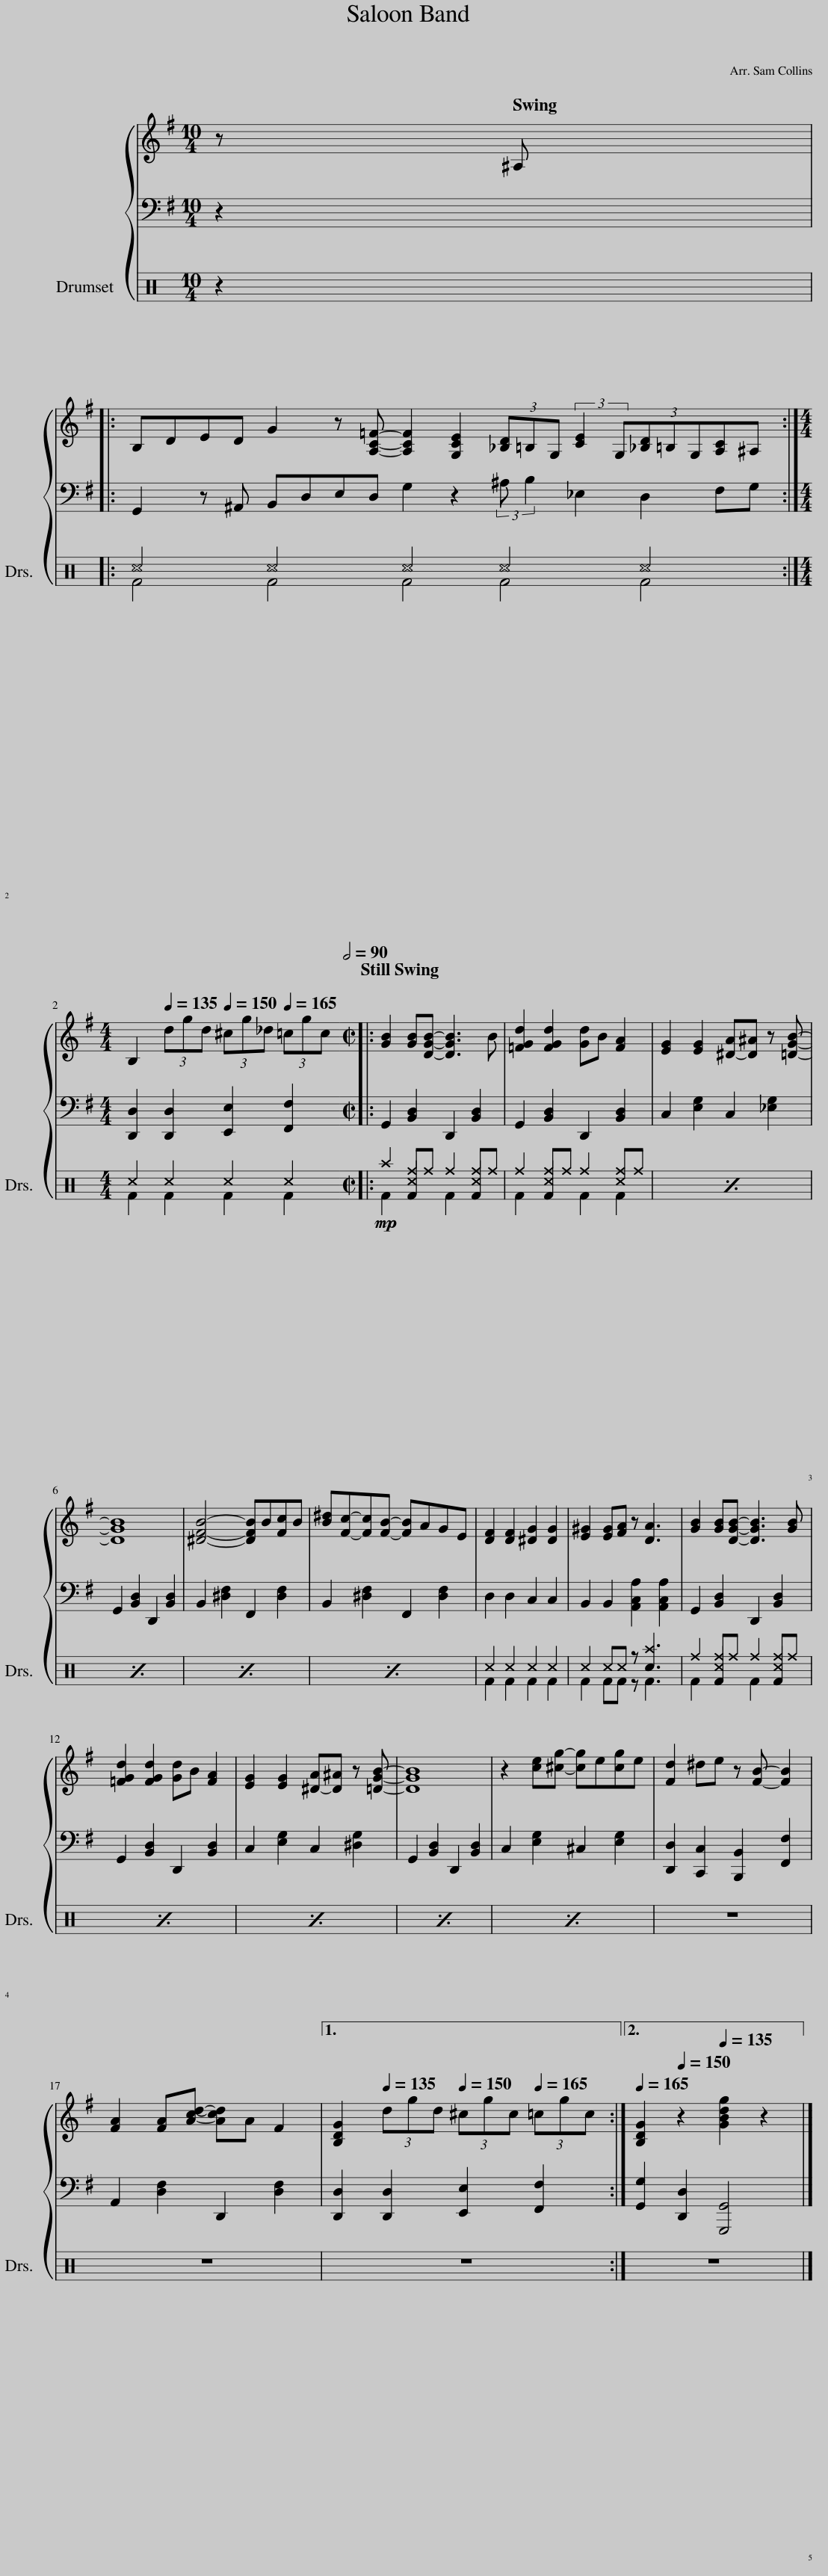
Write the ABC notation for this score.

X:1
%%score { { 1 | 2 } ( 3 4 ) }
L:1/8
M:10/4
I:linebreak $
K:G
V:1 treble
V:2 bass
V:3 perc
K:none
V:4 perc
K:none
V:1
 z ^A, |:$ B,DED G2 z [A,C=F]- [A,CF]2 [G,CE]2 (3[_B,D]=B,G, (3:2:2[CE]2 G,(3[_B,D]=B,G,[A,C]^A, :|$[M:4/4] B,2[Q:1/4=135] (3dgd[Q:1/4=150] (3^cg_d[Q:1/4=165] (3=cgc |:[M:2/2][Q:1/2=90] [GB]2 [GB][DGB]- [DGB]3 B | [=FGd]2 [FGd]2 [Gd]B [FA]2 | %5
 [EG]2 [EG]2 [^D-A][D^A] z [=DGB]- |$ [DGB]8 | [^DFB]4- [DFB]B[Fc]B | [B^d][Fc]-[Fc][FB]- [FB]AGE | [DF]2 [DF]2 [^DG]2 [DG]2 | %10
 [E^G]2 [EG][FA] z [DA]3 | [GB]2 [GB][DGB]- [DGB]3 [GB] |$ [=FGd]2 [FGd]2 [Gd]B [FA]2 | [EG]2 [EG]2 [^D-A][D^A] z [=DGB]- | [DGB]8 | %15
 z2 [ce][^cg]- [cg]e[cg]e | [Fd]2 ^de z [FB]- [FB]2 |$ [FA]2 [FA][Acd]- [Acd]A F2 |1 [B,DG]2[Q:1/4=135] (3dgd[Q:1/4=150] (3^cgc[Q:1/4=165] (3=cgc :|2[Q:1/4=165] [B,DG]2[Q:1/4=150] z2[Q:1/4=135] [GBdg]2 z2 |] %20
V:2
 z2 |:$ G,,2 z ^A,, B,,D,E,D, G,2 z2 (3:2:2^A, B,2 _E,2 D,2 F,G, :|$[M:4/4] [D,,D,]2 [D,,D,]2 [E,,E,]2 [F,,F,]2 |:[M:2/2] G,,2 [B,,D,]2 D,,2 [B,,D,]2 | G,,2 [B,,D,]2 D,,2 [B,,D,]2 | %5
 C,2 [E,G,]2 C,2 [_E,G,]2 |$ G,,2 [B,,D,]2 D,,2 [B,,D,]2 | B,,2 [^D,F,]2 F,,2 [D,F,]2 | B,,2 [^D,F,]2 F,,2 [D,F,]2 | D,2 D,2 C,2 C,2 | %10
 B,,2 B,,2 [A,,C,A,]2 [A,,C,A,]2 | G,,2 [B,,D,]2 D,,2 [B,,D,]2 |$ G,,2 [B,,D,]2 D,,2 [B,,D,]2 | C,2 [E,G,]2 C,2 [^D,G,]2 | G,,2 [B,,D,]2 D,,2 [B,,D,]2 | %15
 C,2 [E,G,]2 ^C,2 [E,G,]2 | [D,,D,]2 [C,,C,]2 [B,,,B,,]2 [F,,F,]2 |$ A,,2 [D,F,]2 D,,2 [D,F,]2 |1 [D,,D,]2 [D,,D,]2 [E,,E,]2 [F,,F,]2 :|2 [G,,G,]2 [D,,D,]2 [G,,,G,,]4 |] %20
V:3
[K:C] z2 |:$ ^c4 ^c4 ^c4 ^c4 ^c4 :|$[M:4/4] ^c2 ^c2 ^c2 ^c2 |:[M:2/2]!mp! ^a2 ^f^f ^f2 ^f^f | ^f2 ^f^f ^f2 [^c^f]^f | %5
 x8 |$ x8 | x8 | x8 | ^c2 ^c2 ^c2 ^c2 | %10
 ^c2 ^c^c z [c^a]3 | ^f2 ^f^f ^f2 ^f^f |$ x8 | x8 | x8 | %15
 x8 | z8 |$ z8 |1 z8 :|2 z8 |] %20
V:4
[K:C] x2 |:$ F4 F4 F4 F4 F4 :|$[M:4/4] F2 F2 F2 F2 |:[M:2/2] F2 [F^c]2 F2 [F^c]2 | F2 [F^c]2 F2 F2 | %5
 x8 |$ x8 | x8 | x8 | F2 F2 F2 F2 | %10
 F2 FF z F3 | F2 [F^c]2 F2 [F^c]2 |$ x8 | x8 | x8 | %15
 x8 | x8 |$ x8 |1 x8 :|2 x8 |] %20
